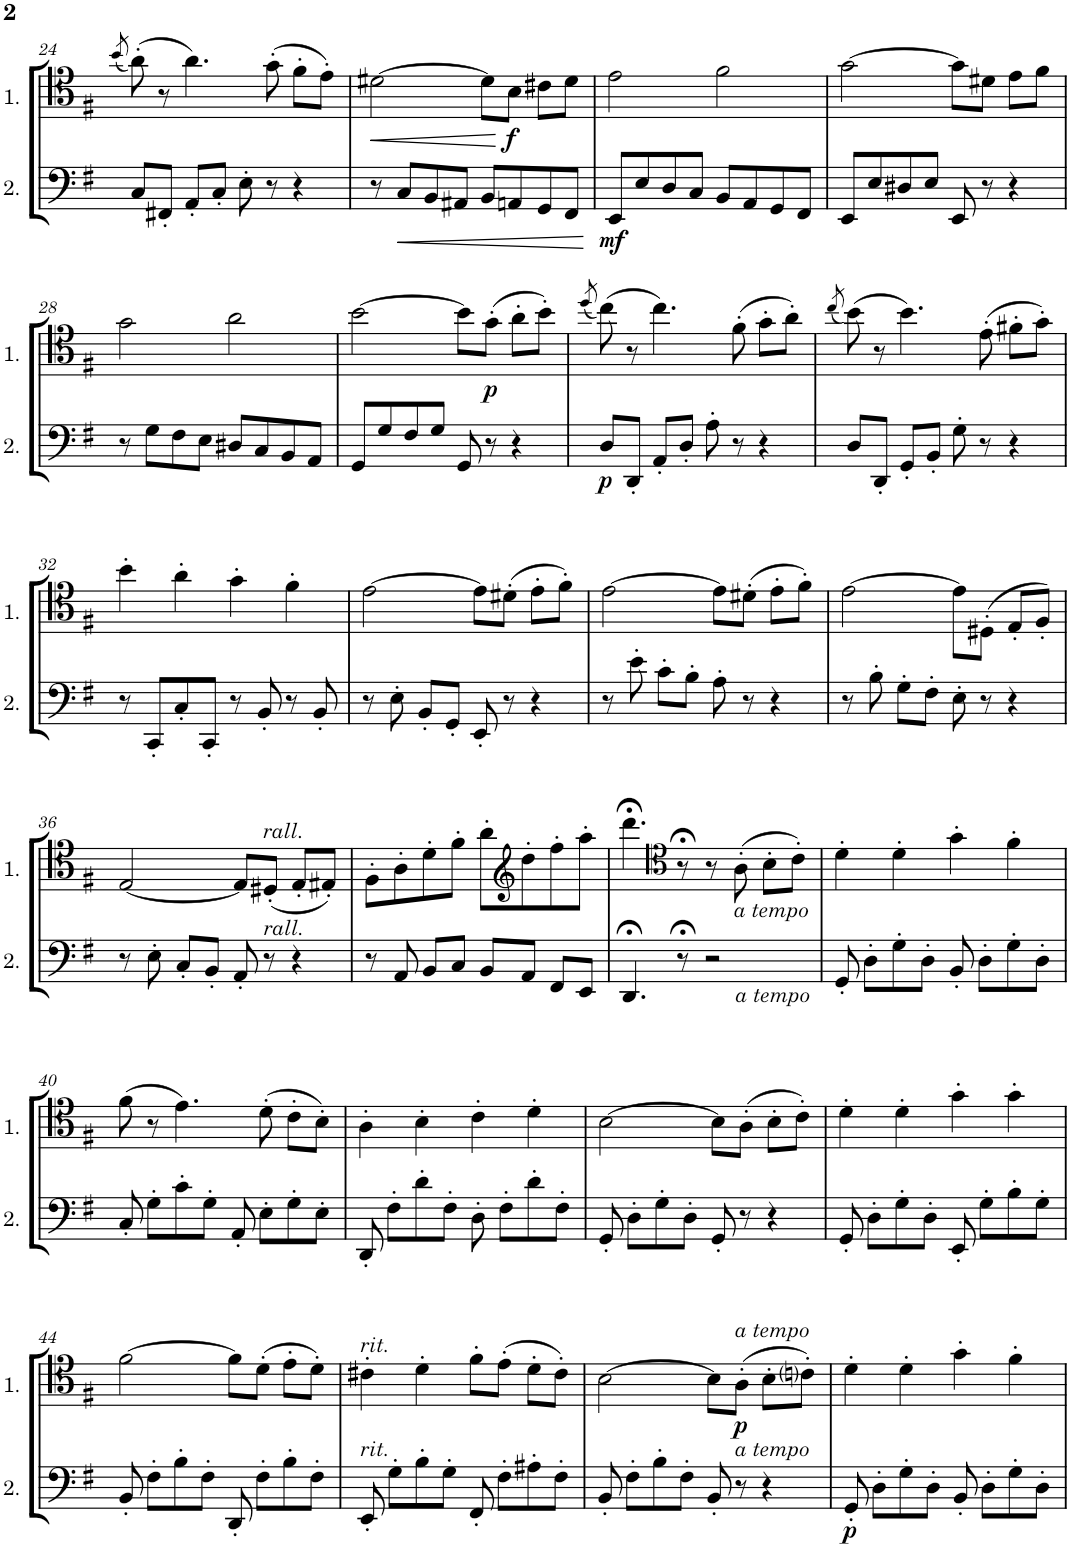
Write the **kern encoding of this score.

**kern	**dynam	**kern	**dynam
*part2	*part2	*part1	*part1
*staff2	*staff2	*staff1	*staff1
*I"Cello 2	*	*I"Cello 1	*
!!LO:PB:g=z
*clefF4	*	*clefC4	*
*k[f#]	*	*k[f#]	*
*M2/2	*	*M2/2	*
*met(c|)	*	*met(c|)	*
=24	=24	=24	=24
.	.	(8qb/	.
8C/L	.	(8a'\)	.
8FF#X'/J	.	8r	.
8AA'/L	.	4.a\)	.
8C'/J	.	.	.
8E'\	.	.	.
8r	.	(8g'\	.
4r	.	8f#'\L	.
.	.	8e'\J)	.
=25	=25	=25	=25
!	!	!	!LO:HP:b
8r	.	[2d#X\	<
!	!LO:HP:b	!	!
8C/L	<	.	.
8BB/	.	.	.
8AA#X/J	.	.	.
8BB/L	.	8d#\L]	.
!	!	!	!LO:DY:n=1:b
8AAn/	.	8B\J	[ f
8GG/	.	8c#X\L	.
8FF#/J	.	8d#\J	.
.	[	.	.
=26	=26	=26	=26
!	!LO:DY:b	!	!
8EE/L	mf	2e\	.
8E/	.	.	.
8D/	.	.	.
8C/J	.	.	.
8BB/L	.	2f#\	.
8AA/	.	.	.
8GG/	.	.	.
8FF#/J	.	.	.
=27	=27	=27	=27
8EE/L	.	[2g\	.
8E/	.	.	.
8D#X/	.	.	.
8E/J	.	.	.
8EE/	.	8g\L]	.
8r	.	8d#X\J	.
4r	.	8e\L	.
.	.	8f#\J	.
!!LO:LB:g=z
=28	=28	=28	=28
8r	.	2g\	.
8G\L	.	.	.
8F#\	.	.	.
8E\J	.	.	.
8D#X/L	.	2a\	.
8C/	.	.	.
8BB/	.	.	.
8AA/J	.	.	.
=29	=29	=29	=29
8GG/L	.	[2b\	.
8G/	.	.	.
8F#/	.	.	.
8G/J	.	.	.
8GG/	.	8b\L]	.
!	!	!	!LO:DY:b
8r	.	(8g'\J	p
4r	.	8a'\L	.
.	.	8b'\J)	.
=30	=30	=30	=30
.	.	(8qdd/	.
!	!LO:DY:b	!	!
8D/L	p	(8cc\)	.
8DD'/J	.	8r	.
8AA'/L	.	4.cc\)	.
8D'/J	.	.	.
8A'\	.	.	.
8r	.	(8f#'\	.
4r	.	8g'\L	.
.	.	8a'\J)	.
=31	=31	=31	=31
.	.	(8qcc/	.
8D/L	.	(8b\)	.
8DD'/J	.	8r	.
8GG'/L	.	4.b\)	.
8BB'/J	.	.	.
8G'\	.	.	.
8r	.	(8e'\	.
4r	.	8f#X'\L	.
.	.	8g'\J)	.
!!LO:LB:g=z
=32	=32	=32	=32
8r	.	4b'\	.
8CC'/L	.	.	.
8C'/	.	4a'\	.
8CC'/J	.	.	.
8r	.	4g'\	.
8BB'/	.	.	.
8r	.	4f#'\	.
8BB'/	.	.	.
=33	=33	=33	=33
8r	.	[2e\	.
8E'\	.	.	.
8BB'/L	.	.	.
8GG'/J	.	.	.
8EE'/	.	8e\L]	.
8r	.	(8d#X'\J	.
4r	.	8e'\L	.
.	.	8f#'\J)	.
=34	=34	=34	=34
8r	.	[2e\	.
8e'\	.	.	.
8c'\L	.	.	.
8B'\J	.	.	.
8A'\	.	8e\L]	.
8r	.	(8d#X'\J	.
4r	.	8e'\L	.
.	.	8f#'\J)	.
=35	=35	=35	=35
8r	.	[2e\	.
8B'\	.	.	.
8G'\L	.	.	.
8F#'\J	.	.	.
8E'\	.	8e\L]	.
8r	.	(8D#X'\J	.
4r	.	8E'/L	.
.	.	8F#'/J)	.
!!LO:LB:g=z
=36	=36	=36	=36
8r	.	[2E/	.
8E'\	.	.	.
8C'/L	.	.	.
8BB'/J	.	.	.
8AA'/	.	8E/L]	.
!	!	!LO:TX:a:i:t=rall.	!
!LO:TX:a:i:t=rall.	!	!	!
8r	.	(8D#X'/J	.
4r	.	8E'/L	.
.	.	8E#X'/J)	.
=37	=37	=37	=37
8r	.	8F#'\L	.
8AA/	.	8A'\	.
8BB/L	.	8d'\	.
8C/J	.	8f#'\J	.
8BB/L	.	8a'\L	.
*	*	*clefG2	*
8AA/J	.	8dd'\	.
8FF#/L	.	8ff#'\	.
8EE/J	.	8aa'\J	.
=38	=38	=38	=38
4.DD;</	.	4.ddd;<\	.
*	*	*clefC4	*
8r;<	.	8r;<	.
!LO:TX:b:i:t=a tempo	!	!	!
2r	.	8r	.
!	!	!LO:TX:b:i:t=a tempo	!
.	.	(8A'\	.
.	.	8B'\L	.
.	.	8c'\J)	.
=39	=39	=39	=39
8GG'/	.	4d'\	.
8D'\L	.	.	.
8G'\	.	4d'\	.
8D'\J	.	.	.
8BB'/	.	4g'\	.
8D'\L	.	.	.
8G'\	.	4f#'\	.
8D'\J	.	.	.
!!LO:LB:g=z
=40	=40	=40	=40
8C'/	.	(8f#\	.
8G'\L	.	8r	.
8c'\	.	4.e\)	.
8G'\J	.	.	.
8AA'/	.	.	.
8E'\L	.	(8d'\	.
8G'\	.	8c'\L	.
8E'\J	.	8B'\J)	.
=41	=41	=41	=41
8DD'/	.	4A'\	.
8F#'\L	.	.	.
8d'\	.	4B'\	.
8F#'\J	.	.	.
8D'\	.	4c'\	.
8F#'\L	.	.	.
8d'\	.	4d'\	.
8F#'\J	.	.	.
=42	=42	=42	=42
8GG'/	.	[2B\	.
8D'\L	.	.	.
8G'\	.	.	.
8D'\J	.	.	.
8GG'/	.	8B\L]	.
8r	.	(8A'\J	.
4r	.	8B'\L	.
.	.	8c'\J)	.
=43	=43	=43	=43
8GG'/	.	4d'\	.
8D'\L	.	.	.
8G'\	.	4d'\	.
8D'\J	.	.	.
8EE'/	.	4g'\	.
8G'\L	.	.	.
8B'\	.	4g'\	.
8G'\J	.	.	.
!!LO:LB:g=z
=44	=44	=44	=44
8BB'/	.	[2f#\	.
8F#'\L	.	.	.
8B'\	.	.	.
8F#'\J	.	.	.
8DD'/	.	8f#\L]	.
8F#'\L	.	(8d'\J	.
8B'\	.	8e'\L	.
8F#'\J	.	8d'\J)	.
=45	=45	=45	=45
!	!	!LO:TX:a:i:t=rit.	!
!LO:TX:a:i:t=rit.	!	!	!
8EE'/	.	4c#X'\	.
8G'\L	.	.	.
8B'\	.	4d'\	.
8G'\J	.	.	.
8FF#'/	.	8f#'\L	.
8F#'\L	.	(8e'\J	.
8A#X'\	.	8d'\L	.
8F#'\J	.	8c#'\J)	.
=46	=46	=46	=46
8BB'/	.	[2B\	.
8F#'\L	.	.	.
8B'\	.	.	.
8F#'\J	.	.	.
8BB'/	.	8B\L]	.
!	!	!LO:TX:a:i:t=a tempo	!
!LO:TX:a:i:t=a tempo	!	!	!
!	!	!	!LO:DY:b
8r	.	(8A'\J	p
4r	.	8B'\L	.
.	.	8cni'\J)	.
=47	=47	=47	=47
!	!LO:DY:b	!	!
8GG'/	p	4d'\	.
8D'\L	.	.	.
8G'\	.	4d'\	.
8D'\J	.	.	.
8BB'/	.	4g'\	.
8D'\L	.	.	.
8G'\	.	4f#'\	.
8D'\J	.	.	.
=	=	=	=
*-	*-	*-	*-
